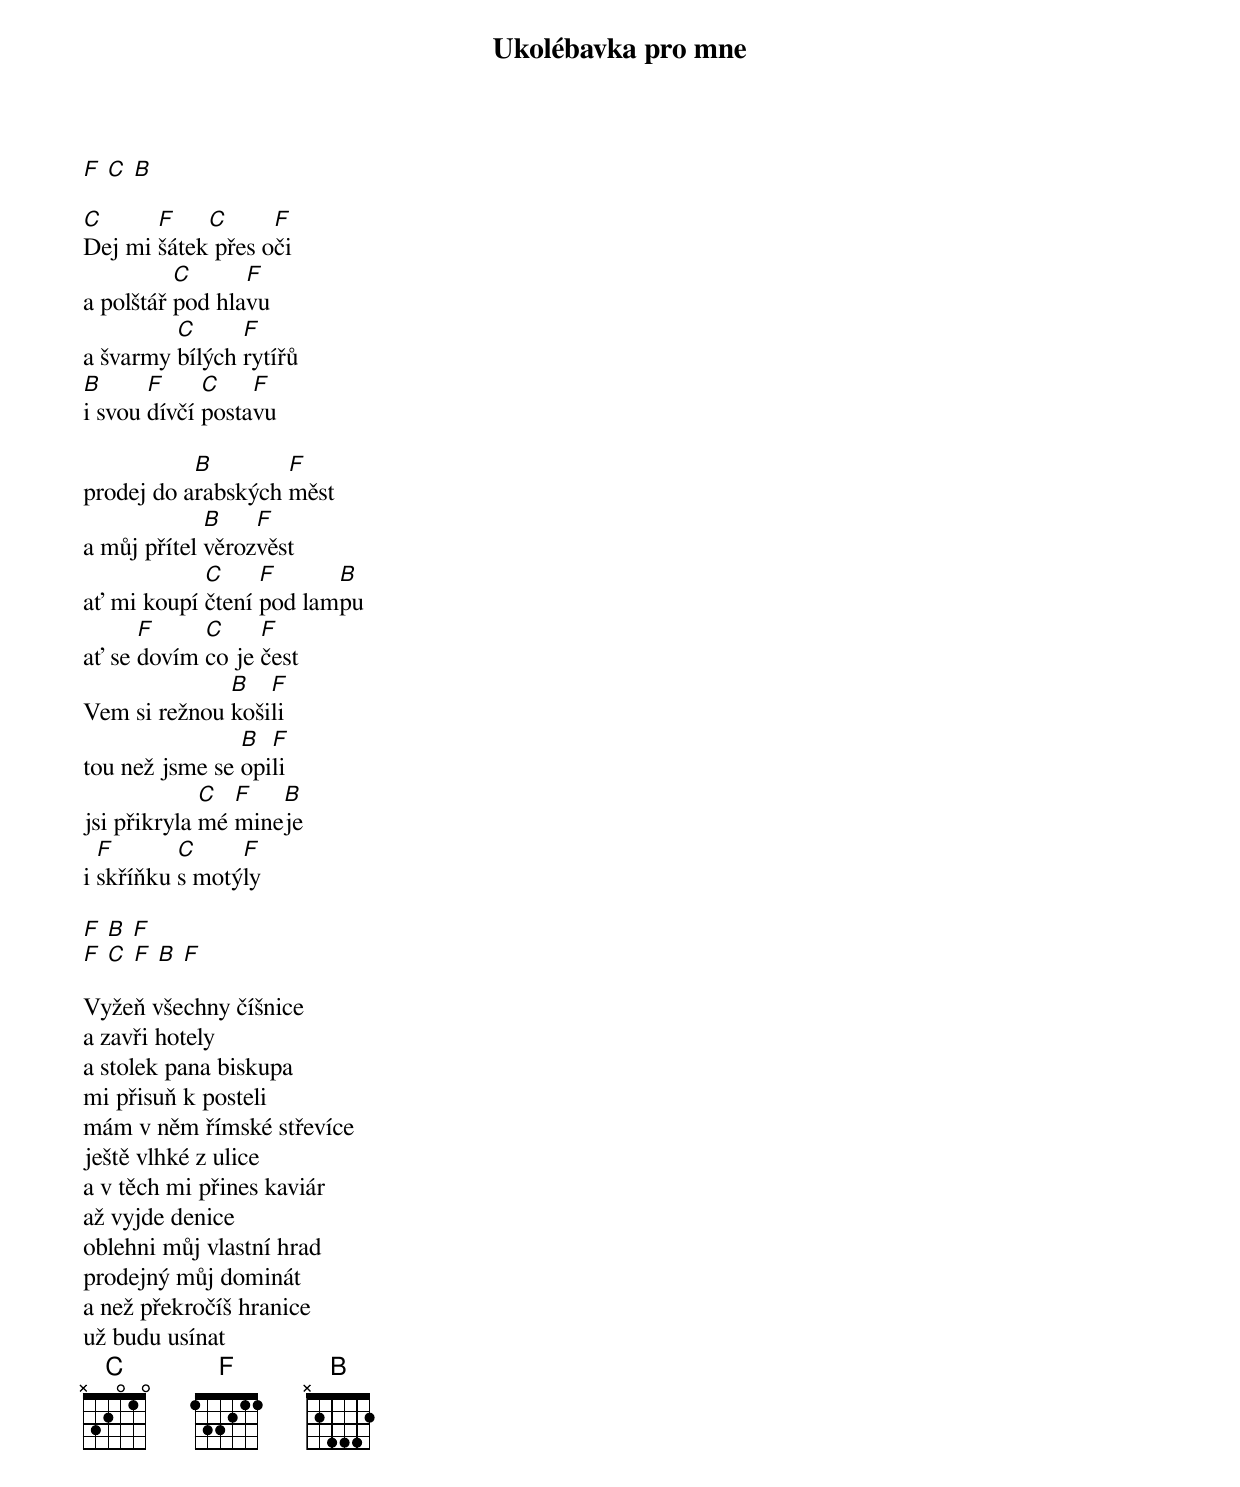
{title: Ukolébavka pro mne}

[F  C  B]

[C]Dej mi [F]šátek[C] přes o[F]či
a polštář [C]pod hla[F]vu
a švarmy [C]bílých [F]rytířů
[B]i svou [F]dívčí [C]posta[F]vu

prodej do a[B]rabských [F]měst
a můj přítel [B]věroz[F]věst
ať mi koupí [C]čtení [F]pod lam[B]pu
ať se [F]dovím [C]co je [F]čest
Vem si režnou [B]koši[F]li
tou než jsme se [B]opi[F]li
jsi přikryla [C]mé [F]mine[B]je
i [F]skříňku [C]s motý[F]ly

[F  B  F]
[F  C  F  B  F]

Vyžeň všechny číšnice
a zavři hotely
a stolek pana biskupa
mi přisuň k posteli
mám v něm římské střevíce
ještě vlhké z ulice
a v těch mi přines kaviár
až vyjde denice
oblehni můj vlastní hrad
prodejný můj dominát
a než překročíš hranice
už budu usínat
